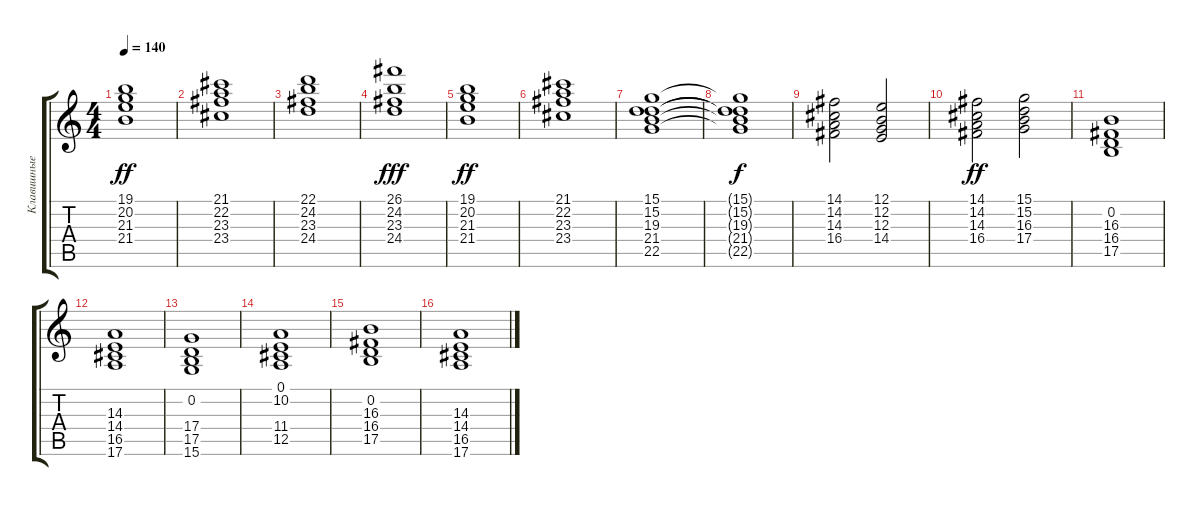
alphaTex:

\track ("Клавишные" "Клавишные") {instrument stringensemble2}
\staff {score tabs}
\tuning (E4 B3 G3 D3 A2 E2) {hide}
\ts (4 4)
\tempo 140
\clef g2
\ks c
(19.1 20.2 21.3 21.4).1{dy ff volume 7} |
(21.1 22.2 23.3 23.4).1{volume 7} |
(22.1 24.2 23.3 24.4).1{volume 7} |
(26.1 24.2 23.3 24.4).1{dy fff volume 8} |
(19.1 20.2 21.3 21.4).1{dy ff volume 7} |
(21.1 22.2 23.3 23.4).1{volume 7} |
(15.1 15.2 19.3 21.4 22.5).1{volume 7} |
(15.1{t} 15.2{t} 19.3{t} 21.4{t} 22.5{t}).1{dy f volume 8} |
(14.1 14.2 14.3 16.4).2 (12.1 12.2 12.3 14.4).2 |
(14.1 14.2 14.3 16.4).2{dy ff} (15.1 15.2 16.3 17.4).2 |
(0.2 16.3 16.4 17.5).1 |
(14.3 14.4 16.5 17.6).1{volume 7} |
(0.2 17.4 17.5 15.6).1{volume 7} |
(0.1 10.2 11.4 12.5).1{volume 7} |
(0.2 16.3 16.4 17.5).1 |
(14.3 14.4 16.5 17.6).1{volume 7}
